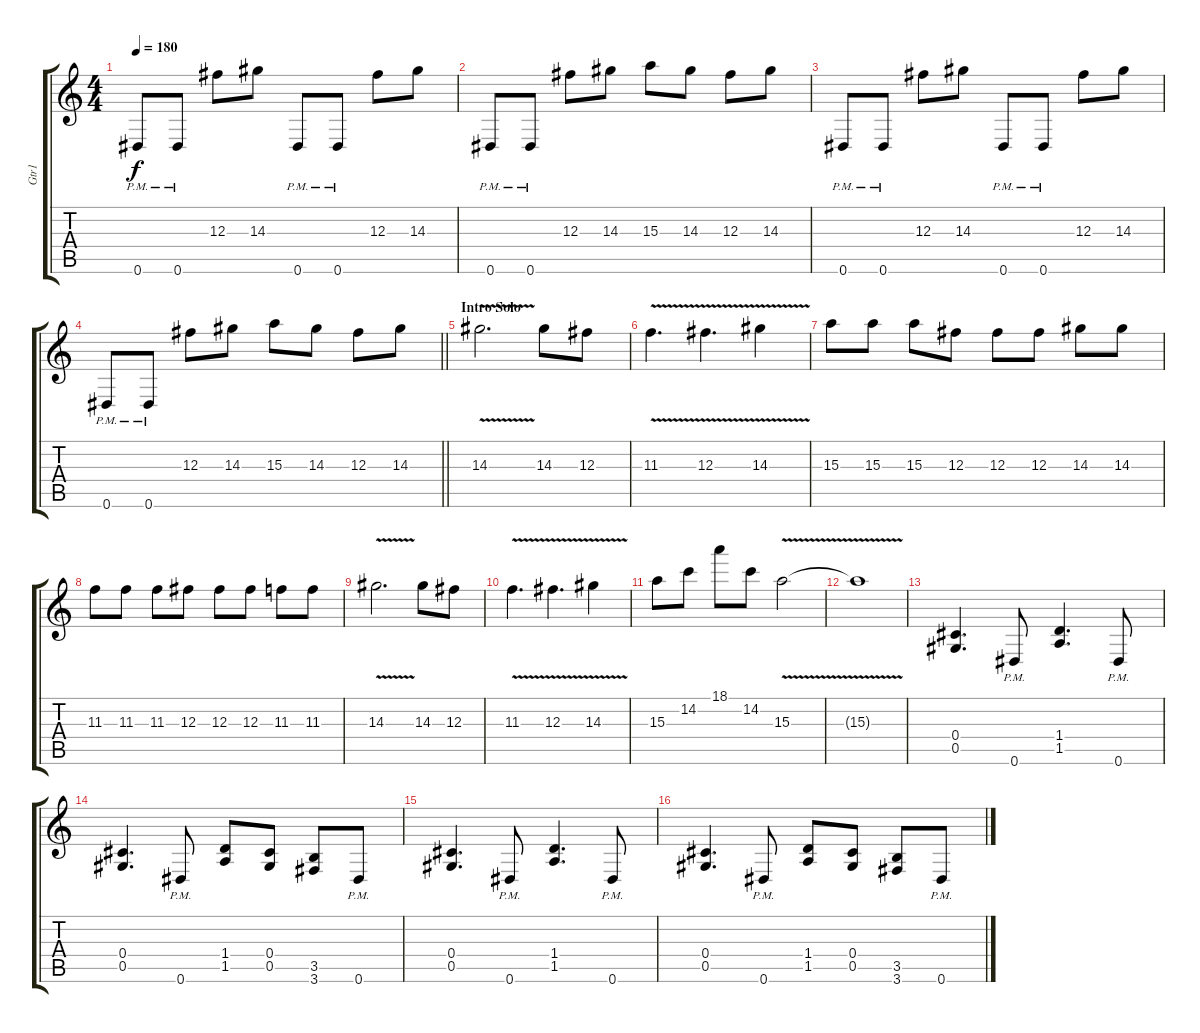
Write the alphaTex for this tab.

\track ("Gtr1" "Gtr1") {instrument electricguitarjazz}
\staff {score tabs}
\tuning (Eb4 Bb3 Gb3 Db3 Ab2 Eb2) {hide}
\ts (4 4)
\tempo 180
\clef g2
\ks c
0.6{pm}.8{dy f} 0.6{pm}.8 12.3.8 14.3.8 0.6{pm}.8 0.6{pm}.8 12.3.8 14.3.8 |
0.6{pm}.8 0.6{pm}.8 12.3.8 14.3.8 15.3.8 14.3.8 12.3.8 14.3.8 |
0.6{pm}.8 0.6{pm}.8 12.3.8 14.3.8 0.6{pm}.8 0.6{pm}.8 12.3.8 14.3.8 |
\barLineRight lightlight
0.6{pm}.8 0.6{pm}.8 12.3.8 14.3.8 15.3.8 14.3.8 12.3.8 14.3.8 |
\section ("" "Intro Solo")
14.3{v}.2{d} 14.3.8 12.3.8 |
11.3{v}.4{d} 12.3{v}.4{d} 14.3{v}.4 |
15.3.8 15.3.8 15.3.8 12.3.8 12.3.8 12.3.8 14.3.8 14.3.8 |
11.3.8 11.3.8 11.3.8 12.3.8 12.3.8 12.3.8 11.3.8 11.3.8 |
14.3{v}.2{d} 14.3.8 12.3.8 |
11.3{v}.4{d} 12.3{v}.4{d} 14.3{v}.4 |
15.3.8 14.2.8 18.1.8 14.2.8 15.3{v}.2 |
15.3{t}.1 |
(0.4 0.5).4{d} 0.6{pm}.8 (1.4 1.5).4{d} 0.6{pm}.8 |
(0.4 0.5).4{d} 0.6{pm}.8 (1.4 1.5).8 (0.4 0.5).8 (3.5 3.6).8 0.6{pm}.8 |
(0.4 0.5).4{d} 0.6{pm}.8 (1.4 1.5).4{d} 0.6{pm}.8 |
(0.4 0.5).4{d} 0.6{pm}.8 (1.4 1.5).8 (0.4 0.5).8 (3.5 3.6).8 0.6{pm}.8
